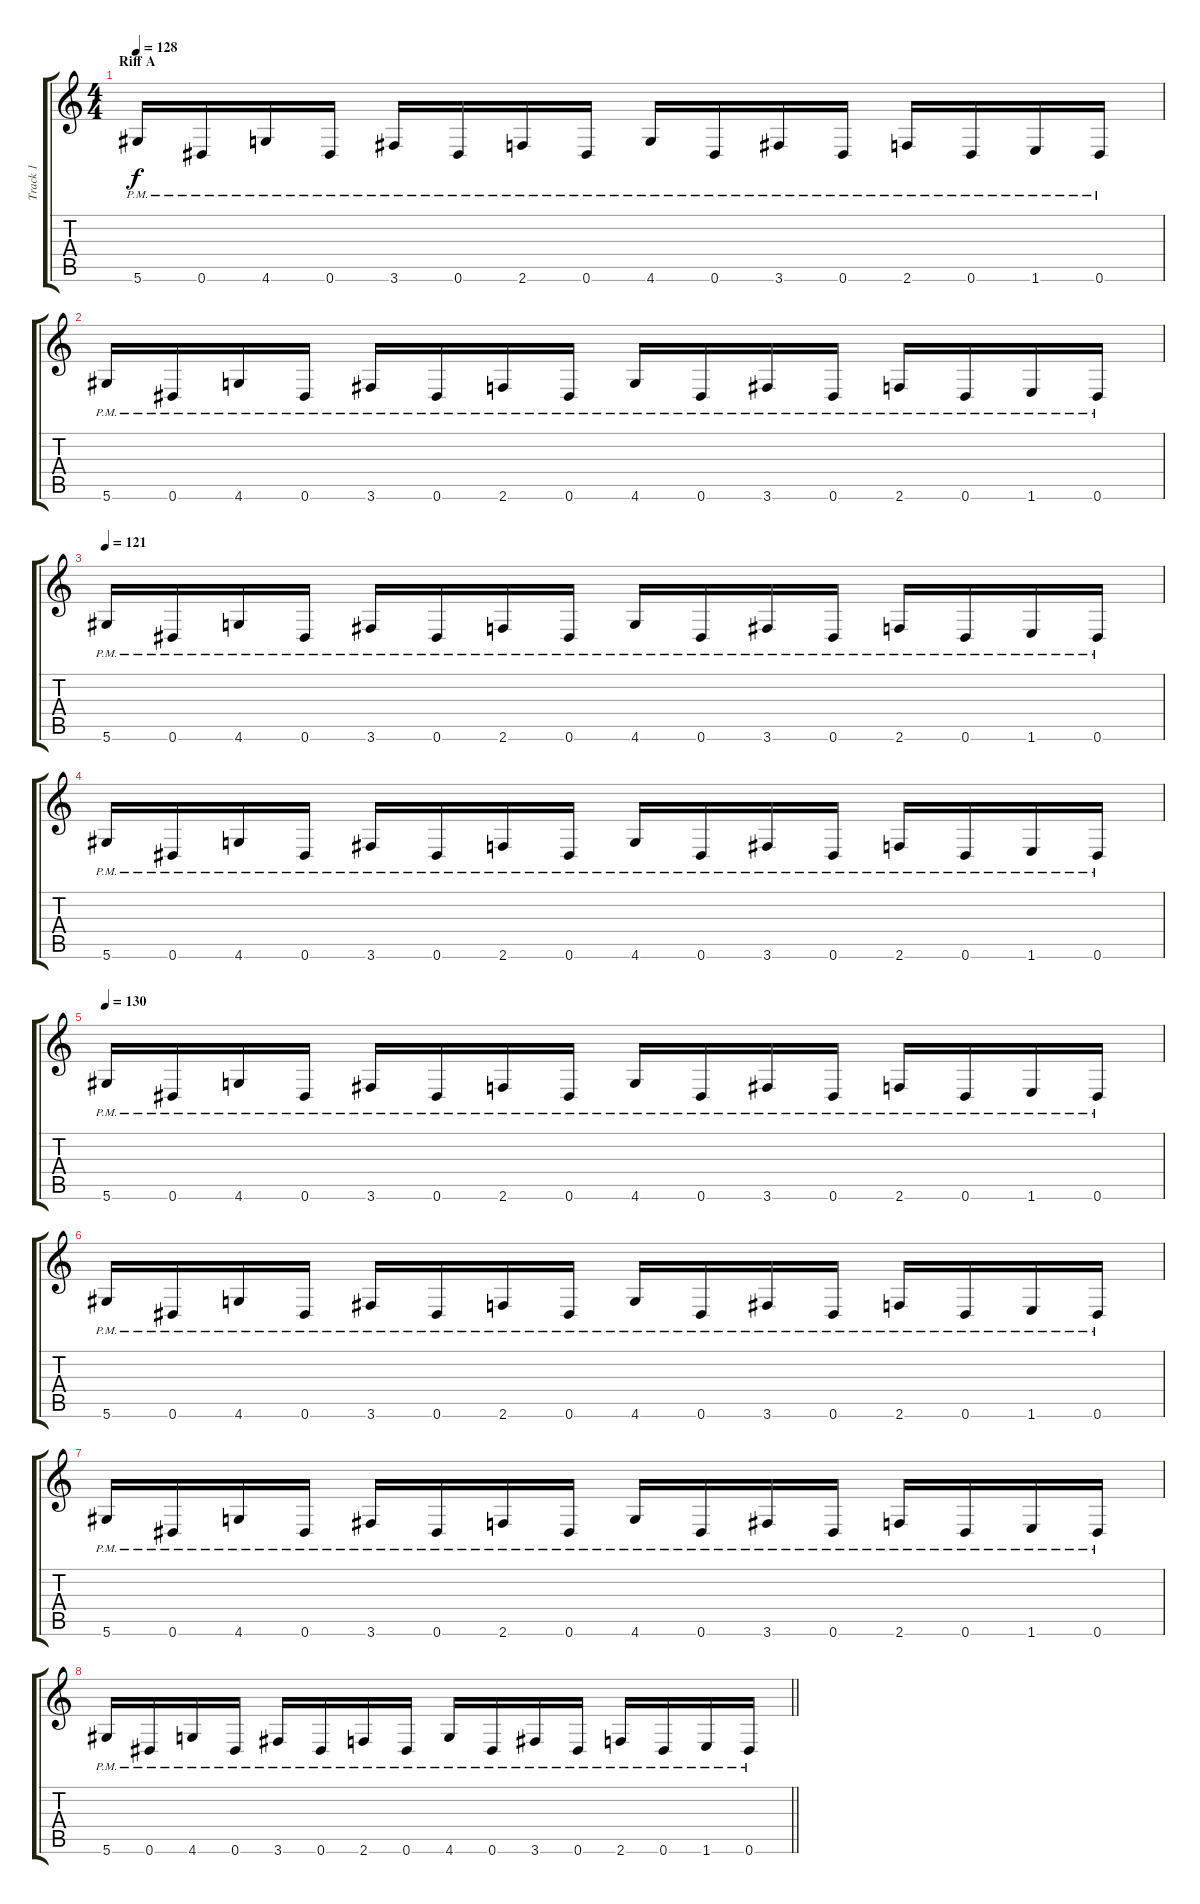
\track ("Track 1" "Track 1") {instrument distortionguitar}
\staff {score tabs}
\tuning (Eb4 Bb3 Gb3 Db3 Ab2 Eb2) {hide}
\ts (4 4)
\section ("" "Riff A")
\tempo 128
\clef g2
\ks c
5.6{pm}.16{dy f instrument distortionguitar} 0.6{pm}.16 4.6{pm}.16 0.6{pm}.16 3.6{pm}.16 0.6{pm}.16 2.6{pm}.16 0.6{pm}.16 4.6{pm}.16 0.6{pm}.16 3.6{pm}.16 0.6{pm}.16 2.6{pm}.16 0.6{pm}.16 1.6{pm}.16 0.6{pm}.16 |
5.6{pm}.16 0.6{pm}.16 4.6{pm}.16 0.6{pm}.16 3.6{pm}.16 0.6{pm}.16 2.6{pm}.16 0.6{pm}.16 4.6{pm}.16 0.6{pm}.16 3.6{pm}.16 0.6{pm}.16 2.6{pm}.16 0.6{pm}.16 1.6{pm}.16 0.6{pm}.16 |
\tempo 121
5.6{pm}.16 0.6{pm}.16 4.6{pm}.16 0.6{pm}.16 3.6{pm}.16 0.6{pm}.16 2.6{pm}.16 0.6{pm}.16 4.6{pm}.16 0.6{pm}.16 3.6{pm}.16 0.6{pm}.16 2.6{pm}.16 0.6{pm}.16 1.6{pm}.16 0.6{pm}.16 |
5.6{pm}.16 0.6{pm}.16 4.6{pm}.16 0.6{pm}.16 3.6{pm}.16 0.6{pm}.16 2.6{pm}.16 0.6{pm}.16 4.6{pm}.16 0.6{pm}.16 3.6{pm}.16 0.6{pm}.16 2.6{pm}.16 0.6{pm}.16 1.6{pm}.16 0.6{pm}.16 |
\tempo 130
5.6{pm}.16 0.6{pm}.16 4.6{pm}.16 0.6{pm}.16 3.6{pm}.16 0.6{pm}.16 2.6{pm}.16 0.6{pm}.16 4.6{pm}.16 0.6{pm}.16 3.6{pm}.16 0.6{pm}.16 2.6{pm}.16 0.6{pm}.16 1.6{pm}.16 0.6{pm}.16 |
5.6{pm}.16 0.6{pm}.16 4.6{pm}.16 0.6{pm}.16 3.6{pm}.16 0.6{pm}.16 2.6{pm}.16 0.6{pm}.16 4.6{pm}.16 0.6{pm}.16 3.6{pm}.16 0.6{pm}.16 2.6{pm}.16 0.6{pm}.16 1.6{pm}.16 0.6{pm}.16 |
5.6{pm}.16 0.6{pm}.16 4.6{pm}.16 0.6{pm}.16 3.6{pm}.16 0.6{pm}.16 2.6{pm}.16 0.6{pm}.16 4.6{pm}.16 0.6{pm}.16 3.6{pm}.16 0.6{pm}.16 2.6{pm}.16 0.6{pm}.16 1.6{pm}.16 0.6{pm}.16 |
\barLineRight lightlight
5.6{pm}.16 0.6{pm}.16 4.6{pm}.16 0.6{pm}.16 3.6{pm}.16 0.6{pm}.16 2.6{pm}.16 0.6{pm}.16 4.6{pm}.16 0.6{pm}.16 3.6{pm}.16 0.6{pm}.16 2.6{pm}.16 0.6{pm}.16 1.6{pm}.16 0.6{pm}.16
